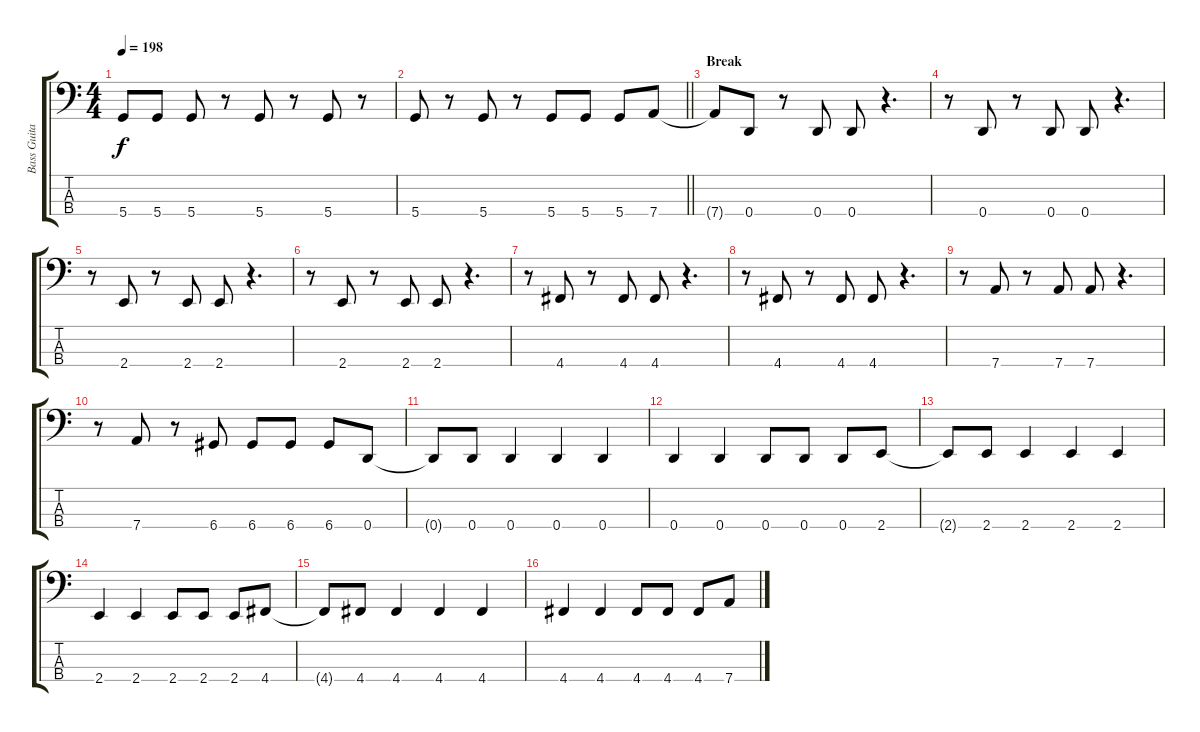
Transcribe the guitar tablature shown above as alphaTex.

\track ("Bass Guitar" "Bass Guita") {instrument electricbassfinger}
\staff {score tabs}
\tuning (G2 D2 A1 D1) {hide}
\ts (4 4)
\tempo 198
\clef f4
\ks c
5.4{t}.8{dy f} 5.4.8 5.4.8 r.8 5.4.8 r.8 5.4.8 r.8 |
\barLineRight lightlight
5.4.8 r.8 5.4.8 r.8 5.4.8 5.4.8 5.4.8 7.4.8 |
\section ("" "Break")
7.4{t}.8 0.4.8 r.8 0.4.8 0.4.8 r.4{d} |
r.8 0.4.8 r.8 0.4.8 0.4.8 r.4{d} |
r.8 2.4.8 r.8 2.4.8 2.4.8 r.4{d} |
r.8 2.4.8 r.8 2.4.8 2.4.8 r.4{d} |
r.8 4.4.8 r.8 4.4.8 4.4.8 r.4{d} |
r.8 4.4.8 r.8 4.4.8 4.4.8 r.4{d} |
r.8 7.4.8 r.8 7.4.8 7.4.8 r.4{d} |
r.8 7.4.8 r.8 6.4.8 6.4.8 6.4.8 6.4.8 0.4.8 |
0.4{t}.8 0.4.8 0.4.4 0.4.4 0.4.4 |
0.4.4 0.4.4 0.4.8 0.4.8 0.4.8 2.4.8 |
2.4{t}.8 2.4.8 2.4.4 2.4.4 2.4.4 |
2.4.4 2.4.4 2.4.8 2.4.8 2.4.8 4.4.8 |
4.4{t}.8 4.4.8 4.4.4 4.4.4 4.4.4 |
4.4.4 4.4.4 4.4.8 4.4.8 4.4.8 7.4.8
